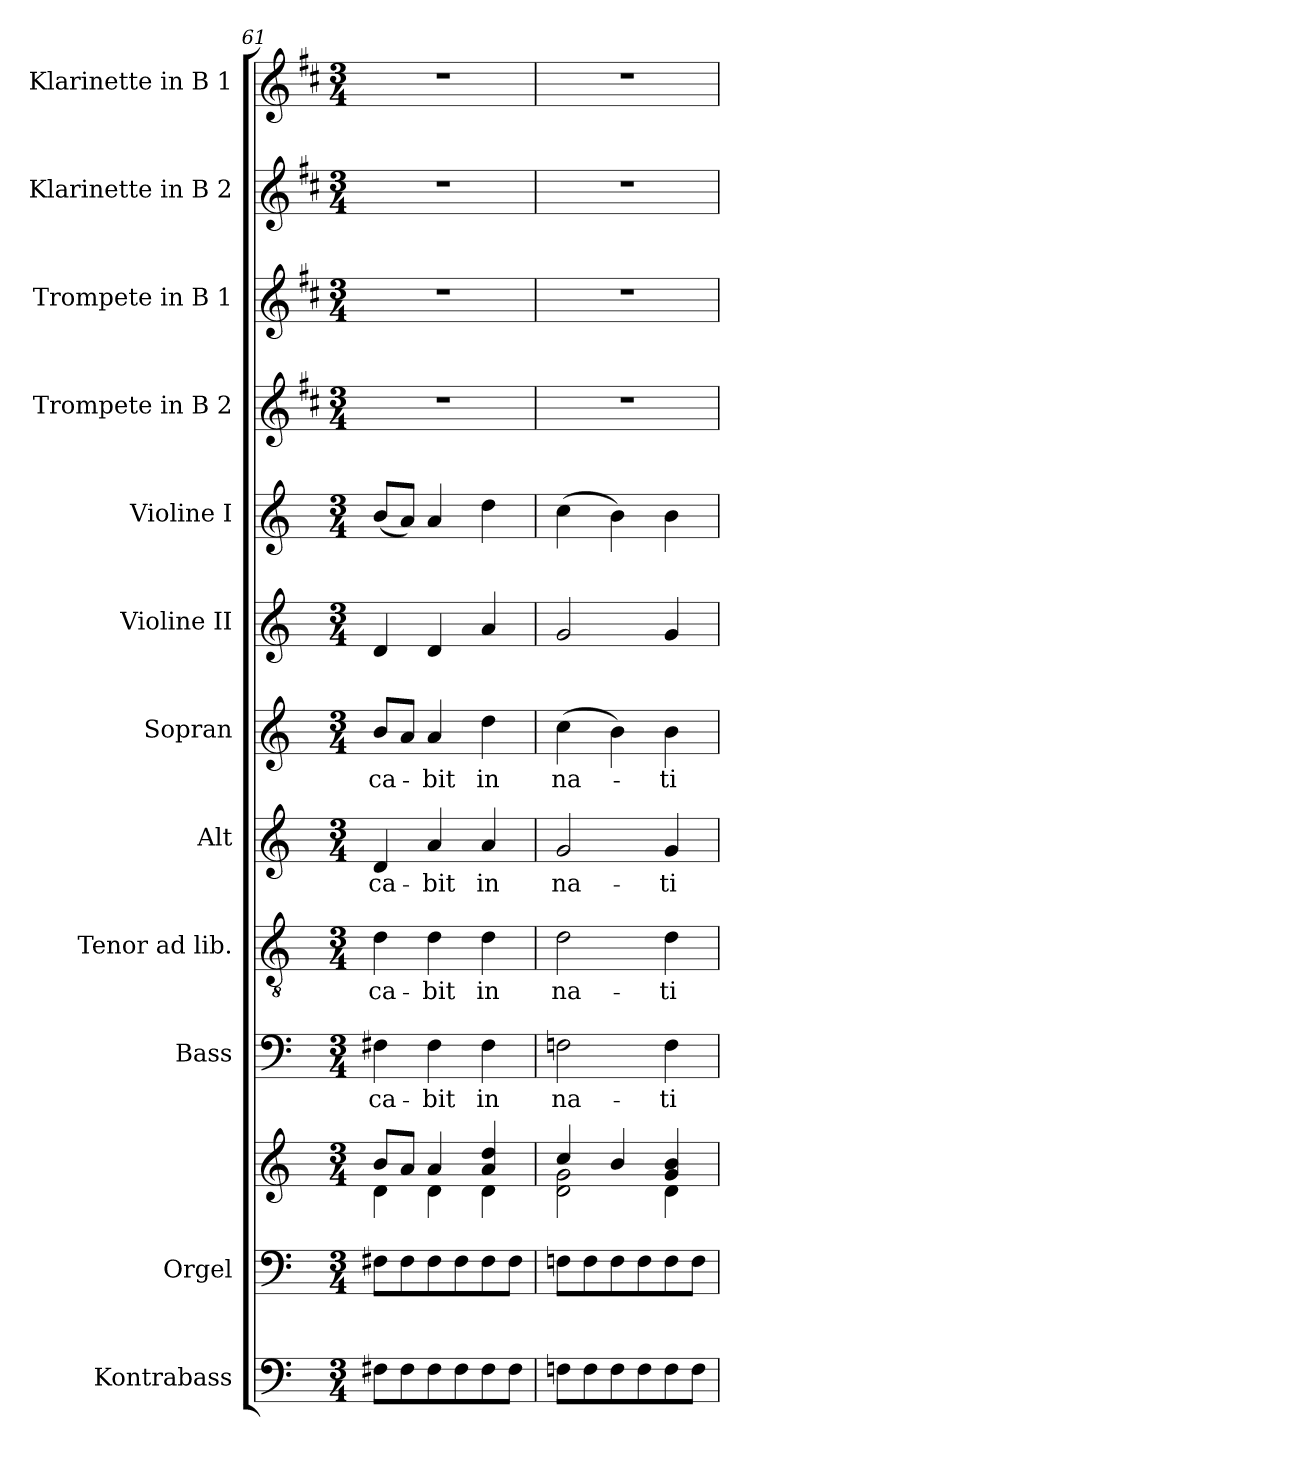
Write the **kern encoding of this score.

**kern	**kern	**kern	**kern	**text	**kern	**text	**kern	**text	**kern	**text	**kern	**kern	**kern	**kern	**kern	**kern
*part12	*part11	*part11	*part10	*part10	*part9	*part9	*part8	*part8	*part7	*part7	*part6	*part5	*part4	*part3	*part2	*part1
*staff13	*staff12	*staff11	*staff10	*staff10	*staff9	*staff9	*staff8	*staff8	*staff7	*staff7	*staff6	*staff5	*staff4	*staff3	*staff2	*staff1
*I"Kontrabass	*I"Orgel	*	*I"Bass	*	*I"Tenor ad lib.	*	*I"Alt	*	*I"Sopran	*	*I"Violine II	*I"Violine I	*I"Trompete in B 2	*I"Trompete in B 1	*I"Klarinette in B 2	*I"Klarinette in B 1
*I'Kb.	*I'Org.	*	*I'B	*	*I'T	*	*I'A	*	*I'S	*	*I'Vl. II	*I'Vl. I	*	*	*	*
*clefF4	*clefF4	*clefG2	*clefF4	*	*clefGv2	*	*clefG2	*	*clefG2	*	*clefG2	*clefG2	*clefG2	*clefG2	*clefG2	*clefG2
*ITrd7c12	*	*	*	*	*	*	*	*	*	*	*	*	*ITrd1c2	*ITrd1c2	*ITrd1c2	*ITrd1c2
*k[]	*k[]	*k[]	*k[]	*	*k[]	*	*k[]	*	*k[]	*	*k[]	*k[]	*k[]	*k[]	*k[]	*k[]
*C:	*C:	*C:	*C:	*	*C:	*	*C:	*	*C:	*	*C:	*C:	*C:	*C:	*C:	*C:
*M3/4	*M3/4	*M3/4	*M3/4	*	*M3/4	*	*M3/4	*	*M3/4	*	*M3/4	*M3/4	*M3/4	*M3/4	*M3/4	*M3/4
=61	=61	=61	=61	=61	=61	=61	=61	=61	=61	=61	=61	=61	=61	=61	=61	=61
*	*	*^	*	*	*	*	*	*	*	*	*	*	*	*	*	*
!	!	!	!	!	!LO:LY:b	!	!LO:LY:b	!	!LO:LY:b	!	!LO:LY:b	!	!	!	!	!	!
8FF#X\L	8F#X\L	8b/L	4d\	4F#X\	-ca-	4d\	-ca-	4d/	-ca-	8b/L	-ca-	4d/	(<8b/L	2.r	2.r	2.r	2.r
8FF#\	8F#\	8a/J	.	.	.	.	.	.	.	8a/J	.	.	8a/J)	.	.	.	.
!	!	!	!	!	!LO:LY:b	!	!LO:LY:b	!	!LO:LY:b	!	!LO:LY:b	!	!	!	!	!	!
8FF#\	8F#\	4a/	4d\	4F#\	-bit	4d\	-bit	4a/	-bit	4a/	-bit	4d/	4a/	.	.	.	.
8FF#\	8F#\	.	.	.	.	.	.	.	.	.	.	.	.	.	.	.	.
!	!	!	!	!	!LO:LY:b	!	!LO:LY:b	!	!LO:LY:b	!	!LO:LY:b	!	!	!	!	!	!
8FF#\	8F#\	4a/ 4dd/	4d\	4F#\	in	4d\	in	4a/	in	4dd\	in	4a/	4dd\	.	.	.	.
8FF#\J	8F#\J	.	.	.	.	.	.	.	.	.	.	.	.	.	.	.	.
!!LO:PB:g=z
=62	=62	=62	=62	=62	=62	=62	=62	=62	=62	=62	=62	=62	=62	=62	=62	=62	=62
!	!	!	!	!	!LO:LY:b	!	!LO:LY:b	!	!LO:LY:b	!	!LO:LY:b	!	!	!	!	!	!
8FFn\L	8Fn\L	4cc/	2d\ 2g\	2Fn\	na-	2d\	na-	2g/	na-	(>4cc\	na-	2g/	(>4cc\	2.r	2.r	2.r	2.r
8FF\	8F\	.	.	.	.	.	.	.	.	.	.	.	.	.	.	.	.
8FF\	8F\	4b/	.	.	.	.	.	.	.	4b\)	.	.	4b\)	.	.	.	.
8FF\	8F\	.	.	.	.	.	.	.	.	.	.	.	.	.	.	.	.
!	!	!	!	!	!LO:LY:b	!	!LO:LY:b	!	!LO:LY:b	!	!LO:LY:b	!	!	!	!	!	!
8FF\	8F\	4g/ 4b/	4d\	4F\	-ti-	4d\	-ti-	4g/	-ti-	4b\	-ti-	4g/	4b\	.	.	.	.
8FF\J	8F\J	.	.	.	.	.	.	.	.	.	.	.	.	.	.	.	.
*	*	*v	*v	*	*	*	*	*	*	*	*	*	*	*	*	*	*
=	=	=	=	=	=	=	=	=	=	=	=	=	=	=	=	=
*-	*-	*-	*-	*-	*-	*-	*-	*-	*-	*-	*-	*-	*-	*-	*-	*-
